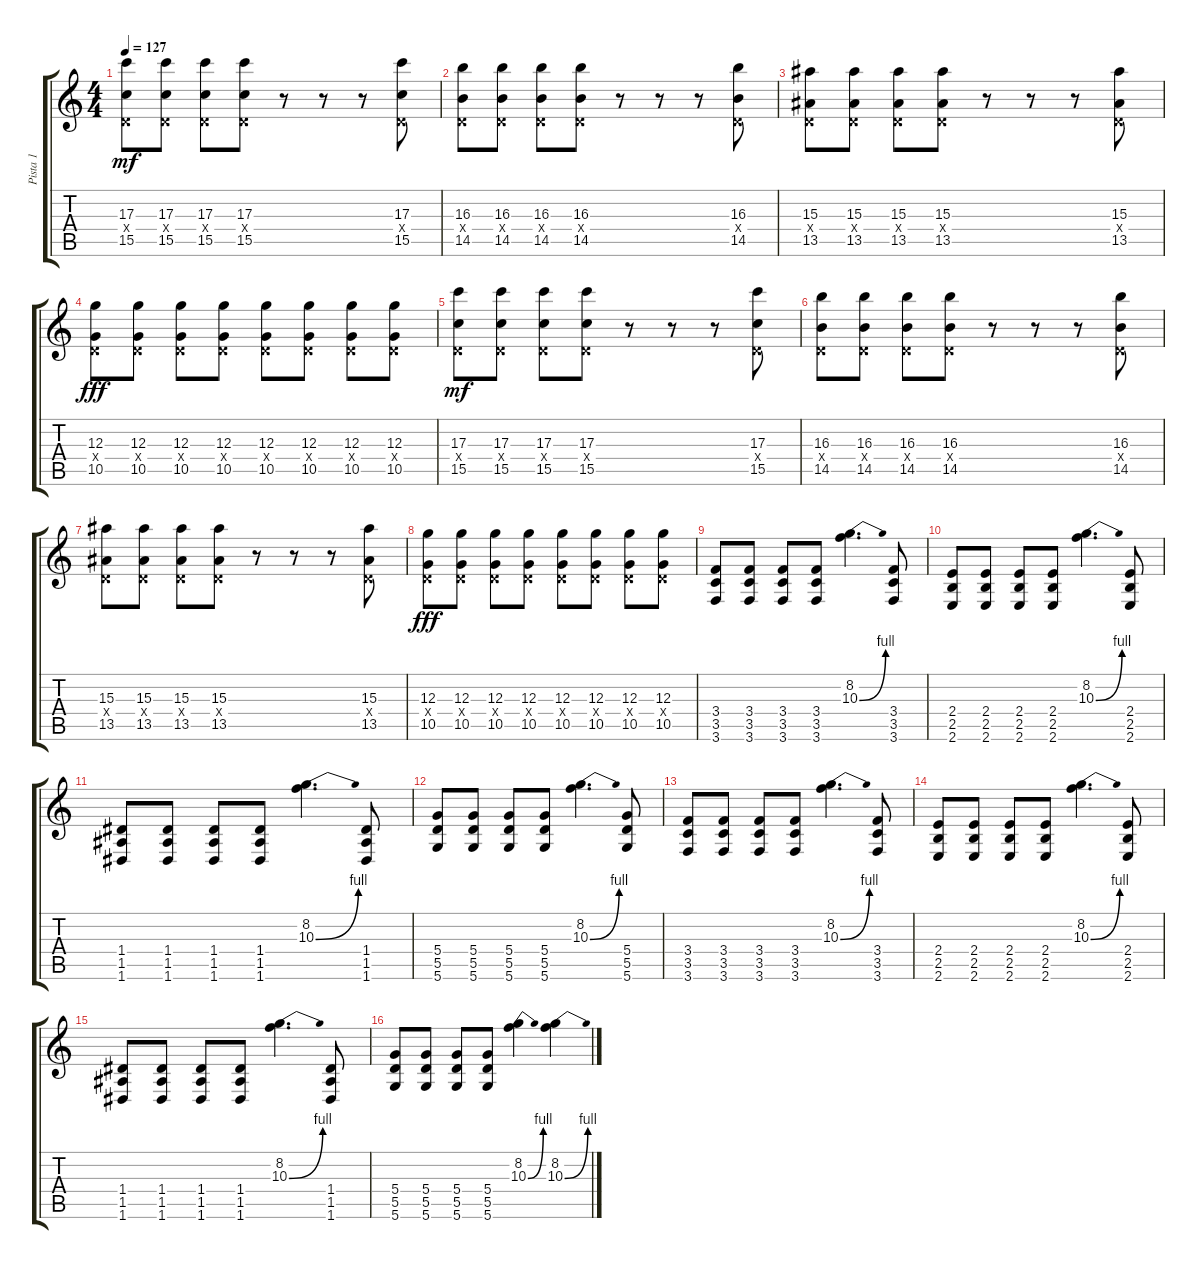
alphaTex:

\track ("Pista 1" "Pista 1") {instrument electricguitarclean}
\staff {score tabs}
\tuning (E4 B3 G3 D3 A2 D2) {hide}
\ts (4 4)
\tempo 127
\clef g2
\ks c
(17.3 0.4{x} 15.5).8{dy mf} (17.3 0.4{x} 15.5).8 (17.3 0.4{x} 15.5).8 (17.3 0.4{x} 15.5).8 r.8 r.8 r.8 (17.3 0.4{x} 15.5).8 |
(16.3 0.4{x} 14.5).8 (16.3 0.4{x} 14.5).8 (16.3 0.4{x} 14.5).8 (16.3 0.4{x} 14.5).8 r.8 r.8 r.8 (16.3 0.4{x} 14.5).8 |
(15.3 0.4{x} 13.5).8 (15.3 0.4{x} 13.5).8 (15.3 0.4{x} 13.5).8 (15.3 0.4{x} 13.5).8 r.8 r.8 r.8 (15.3 0.4{x} 13.5).8 |
(12.3 0.4{x} 10.5).8{dy fff} (12.3 0.4{x} 10.5).8 (12.3 0.4{x} 10.5).8 (12.3 0.4{x} 10.5).8 (12.3 0.4{x} 10.5).8 (12.3 0.4{x} 10.5).8 (12.3 0.4{x} 10.5).8 (12.3 0.4{x} 10.5).8 |
(17.3 0.4{x} 15.5).8{dy mf} (17.3 0.4{x} 15.5).8 (17.3 0.4{x} 15.5).8 (17.3 0.4{x} 15.5).8 r.8 r.8 r.8 (17.3 0.4{x} 15.5).8 |
(16.3 0.4{x} 14.5).8 (16.3 0.4{x} 14.5).8 (16.3 0.4{x} 14.5).8 (16.3 0.4{x} 14.5).8 r.8 r.8 r.8 (16.3 0.4{x} 14.5).8 |
(15.3 0.4{x} 13.5).8 (15.3 0.4{x} 13.5).8 (15.3 0.4{x} 13.5).8 (15.3 0.4{x} 13.5).8 r.8 r.8 r.8 (15.3 0.4{x} 13.5).8 |
(12.3 0.4{x} 10.5).8{dy fff} (12.3 0.4{x} 10.5).8 (12.3 0.4{x} 10.5).8 (12.3 0.4{x} 10.5).8 (12.3 0.4{x} 10.5).8 (12.3 0.4{x} 10.5).8 (12.3 0.4{x} 10.5).8 (12.3 0.4{x} 10.5).8 |
(3.4 3.5 3.6).8 (3.4 3.5 3.6).8 (3.4 3.5 3.6).8 (3.4 3.5 3.6).8 (8.2 10.3{be (bend 0 0 60 4)}).4{d} (3.4 3.5 3.6).8 |
(2.4 2.5 2.6).8 (2.4 2.5 2.6).8 (2.4 2.5 2.6).8 (2.4 2.5 2.6).8 (8.2 10.3{be (bend 0 0 60 4)}).4{d} (2.4 2.5 2.6).8 |
(1.4 1.5 1.6).8 (1.4 1.5 1.6).8 (1.4 1.5 1.6).8 (1.4 1.5 1.6).8 (8.2 10.3{be (bend 0 0 60 4)}).4{d} (1.4 1.5 1.6).8 |
(5.4 5.5 5.6).8 (5.4 5.5 5.6).8 (5.4 5.5 5.6).8 (5.4 5.5 5.6).8 (8.2 10.3{be (bend 0 0 60 4)}).4{d} (5.4 5.5 5.6).8 |
(3.4 3.5 3.6).8 (3.4 3.5 3.6).8 (3.4 3.5 3.6).8 (3.4 3.5 3.6).8 (8.2 10.3{be (bend 0 0 60 4)}).4{d} (3.4 3.5 3.6).8 |
(2.4 2.5 2.6).8 (2.4 2.5 2.6).8 (2.4 2.5 2.6).8 (2.4 2.5 2.6).8 (8.2 10.3{be (bend 0 0 60 4)}).4{d} (2.4 2.5 2.6).8 |
(1.4 1.5 1.6).8 (1.4 1.5 1.6).8 (1.4 1.5 1.6).8 (1.4 1.5 1.6).8 (8.2 10.3{be (bend 0 0 60 4)}).4{d} (1.4 1.5 1.6).8 |
(5.4 5.5 5.6).8 (5.4 5.5 5.6).8 (5.4 5.5 5.6).8 (5.4 5.5 5.6).8 (8.2 10.3{be (bend 0 0 60 4)}).4 (8.2 10.3{be (bend 0 0 60 4)}).4
